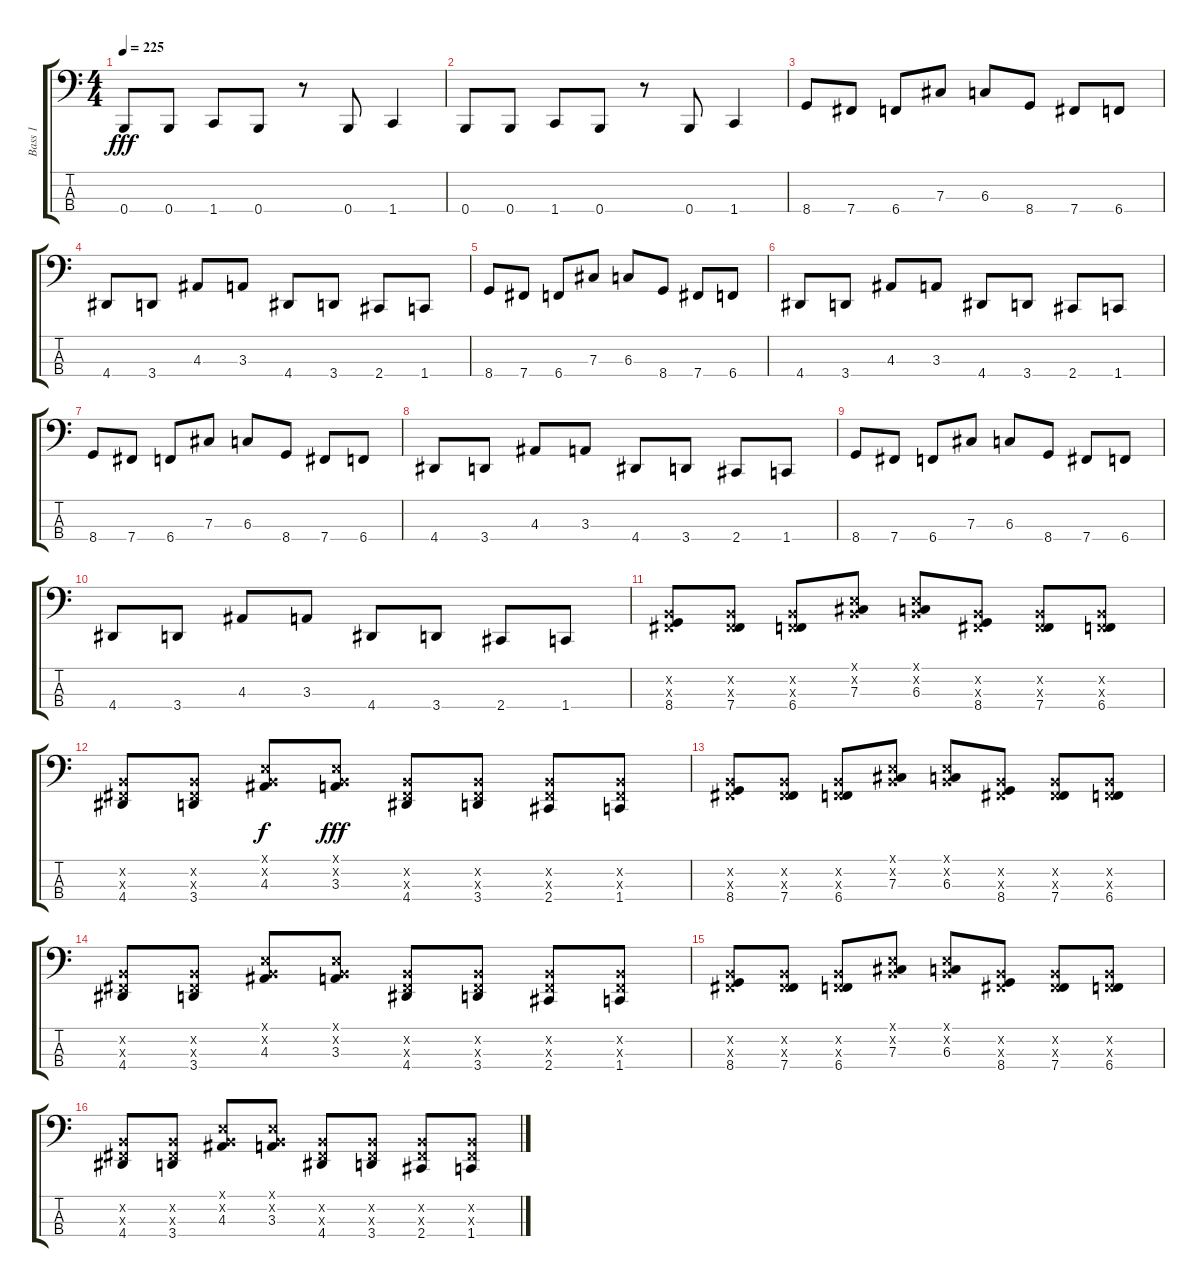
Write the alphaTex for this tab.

\track ("Bass 1" "Bass 1") {instrument electricbasspick}
\staff {score tabs}
\tuning (E2 B1 Gb1 B0) {hide}
\ts (4 4)
\tempo 225
\clef f4
\ks c
0.4.8{dy fff} 0.4.8 1.4.8 0.4.8 r.8 0.4.8 1.4.4 |
0.4.8 0.4.8 1.4.8 0.4.8 r.8 0.4.8 1.4.4 |
8.4.8 7.4.8 6.4.8 7.3.8 6.3.8 8.4.8 7.4.8 6.4.8 |
4.4.8 3.4.8 4.3.8 3.3.8 4.4.8 3.4.8 2.4.8 1.4.8 |
8.4.8 7.4.8 6.4.8 7.3.8 6.3.8 8.4.8 7.4.8 6.4.8 |
4.4.8 3.4.8 4.3.8 3.3.8 4.4.8 3.4.8 2.4.8 1.4.8 |
8.4.8 7.4.8 6.4.8 7.3.8 6.3.8 8.4.8 7.4.8 6.4.8 |
4.4.8 3.4.8 4.3.8 3.3.8 4.4.8 3.4.8 2.4.8 1.4.8 |
8.4.8 7.4.8 6.4.8 7.3.8 6.3.8 8.4.8 7.4.8 6.4.8 |
4.4.8 3.4.8 4.3.8 3.3.8 4.4.8 3.4.8 2.4.8 1.4.8 |
(0.2{x} 0.3{x} 8.4).8 (0.2{x} 0.3{x} 7.4).8 (0.2{x} 0.3{x} 6.4).8 (0.1{x} 0.2{x} 7.3).8 (0.1{x} 0.2{x} 6.3).8 (0.2{x} 0.3{x} 8.4).8 (0.2{x} 0.3{x} 7.4).8 (0.2{x} 0.3{x} 6.4).8 |
(0.2{x} 0.3{x} 4.4).8 (0.2{x} 0.3{x} 3.4).8 (0.1{x} 0.2{x} 4.3).8{dy f} (0.1{x} 0.2{x} 3.3).8{dy fff} (0.2{x} 0.3{x} 4.4).8 (0.2{x} 0.3{x} 3.4).8 (0.2{x} 0.3{x} 2.4).8 (0.2{x} 0.3{x} 1.4).8 |
(0.2{x} 0.3{x} 8.4).8 (0.2{x} 0.3{x} 7.4).8 (0.2{x} 0.3{x} 6.4).8 (0.1{x} 0.2{x} 7.3).8 (0.1{x} 0.2{x} 6.3).8 (0.2{x} 0.3{x} 8.4).8 (0.2{x} 0.3{x} 7.4).8 (0.2{x} 0.3{x} 6.4).8 |
(0.2{x} 0.3{x} 4.4).8 (0.2{x} 0.3{x} 3.4).8 (0.1{x} 0.2{x} 4.3).8 (0.1{x} 0.2{x} 3.3).8 (0.2{x} 0.3{x} 4.4).8 (0.2{x} 0.3{x} 3.4).8 (0.2{x} 0.3{x} 2.4).8 (0.2{x} 0.3{x} 1.4).8 |
(0.2{x} 0.3{x} 8.4).8 (0.2{x} 0.3{x} 7.4).8 (0.2{x} 0.3{x} 6.4).8 (0.1{x} 0.2{x} 7.3).8 (0.1{x} 0.2{x} 6.3).8 (0.2{x} 0.3{x} 8.4).8 (0.2{x} 0.3{x} 7.4).8 (0.2{x} 0.3{x} 6.4).8 |
(0.2{x} 0.3{x} 4.4).8 (0.2{x} 0.3{x} 3.4).8 (0.1{x} 0.2{x} 4.3).8 (0.1{x} 0.2{x} 3.3).8 (0.2{x} 0.3{x} 4.4).8 (0.2{x} 0.3{x} 3.4).8 (0.2{x} 0.3{x} 2.4).8 (0.2{x} 0.3{x} 1.4).8
